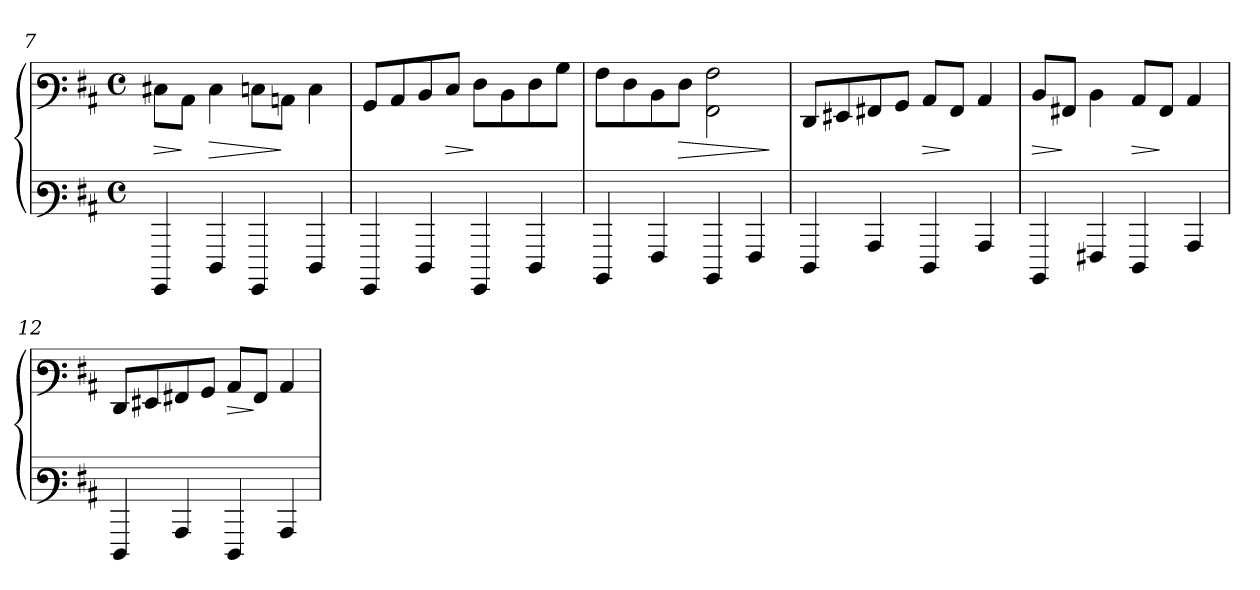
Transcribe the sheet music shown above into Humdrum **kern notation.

**kern	**kern	**dynam
*part1	*part1	*part1
*staff2	*staff1	*staff1/2
*clefF3	*clefF3	*
*k[f#c#]	*k[f#c#]	*
*M4/4	*M4/4	*
*met(c)	*met(c)	*
=7	=7	=7
!	!	!LO:HP:b
4BBBB/	8E#X\L	>
.	8C#\J	]
!	!	!LO:HP:b
4FFF#/	4E#\	>
4BBBB/	8En\L	.
.	8Cn\J	]
4FFF#/	4E\	.
=8	=8	=8
4BBBB/	8BB/L	.
.	8C#/	.
4FFF#/	8D/	.
!	!	!LO:HP:b
.	8E/J	>
4BBBB/	8F#\L	]
.	8D\	.
4FFF#/	8F#\	.
.	8B\J	.
=9	=9	=9
4DDD/	8A\L	.
.	8F#\	.
4AAA/	8D\	.
!	!	!LO:HP:b
.	8F#\J	>
4DDD/	2AA\ 2A\	.
4AAA/	.	.
.	.	]
!!LO:LB:g=z
=10	=10	=10
4FFF#/	8FF#/L	.
.	8GG#X/	.
4CC#/	8AA#X/	.
.	8BB/J	.
!	!	!LO:HP:b
4FFF#/	8C#/L	>
.	8AA#/J	]
4CC#/	4C#/	.
=11	=11	=11
!	!	!LO:HP:b
4DDD/	8D/L	>
.	8AA#X/J	]
4AAA#X/	4D\	.
!	!	!LO:HP:b
4FFF#/	8C#/L	>
.	8AA#/J	]
4CC#/	4C#/	.
=12	=12	=12
4FFF#/	8FF#/L	.
.	8GG#X/	.
4CC#/	8AA#X/	.
.	8BB/J	.
!	!	!LO:HP:b
4FFF#/	8C#/L	>
.	8AA#/J	]
4CC#/	4C#/	.
=	=	=
*-	*-	*-
